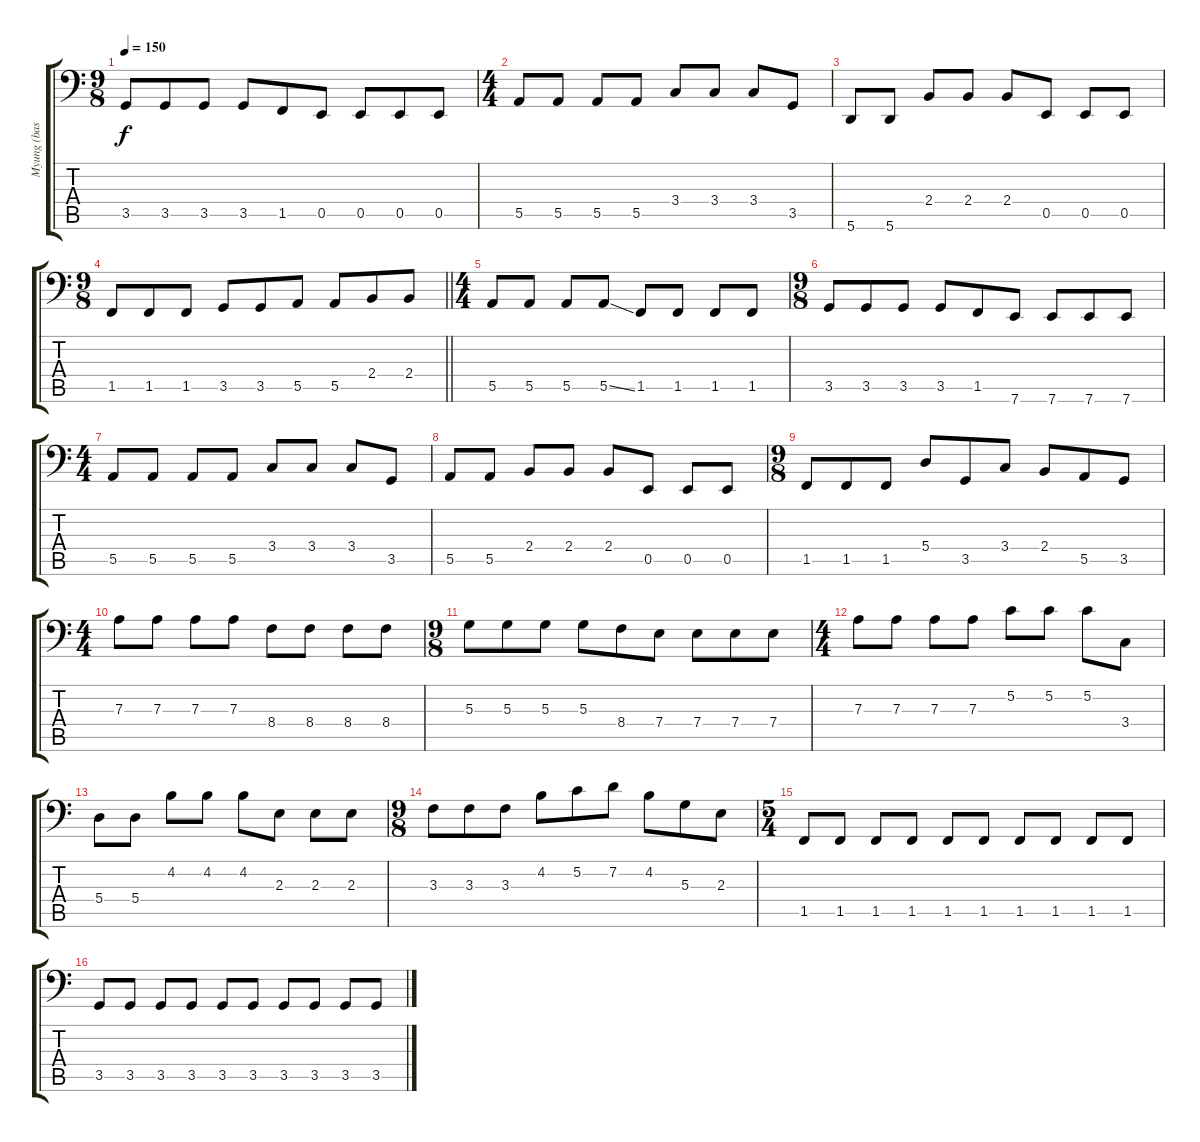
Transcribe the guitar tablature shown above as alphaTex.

\track ("Myung (bass)" "Myung (bas") {instrument electricbassfinger}
\staff {score tabs}
\tuning (C3 G2 D2 A1 E1 A0) {hide}
\ts (9 8)
\tempo 150
\clef f4
\ks aminor
3.5.8{dy f} 3.5.8 3.5.8 3.5.8 1.5.8 0.5.8 0.5.8 0.5.8 0.5.8 |
\ts (4 4)
5.5.8 5.5.8 5.5.8 5.5.8 3.4.8 3.4.8 3.4.8 3.5.8 |
5.6.8 5.6.8 2.4.8 2.4.8 2.4.8 0.5.8 0.5.8 0.5.8 |
\ts (9 8)
\barLineRight lightlight
1.5.8 1.5.8 1.5.8 3.5.8 3.5.8 5.5.8 5.5.8 2.4.8 2.4.8 |
\ts (4 4)
5.5.8 5.5.8 5.5.8 5.5{ss}.8 1.5.8 1.5.8 1.5.8 1.5.8 |
\ts (9 8)
3.5.8 3.5.8 3.5.8 3.5.8 1.5.8 7.6.8 7.6.8 7.6.8 7.6.8 |
\ts (4 4)
5.5.8 5.5.8 5.5.8 5.5.8 3.4.8 3.4.8 3.4.8 3.5.8 |
5.5.8 5.5.8 2.4.8 2.4.8 2.4.8 0.5.8 0.5.8 0.5.8 |
\ts (9 8)
1.5.8 1.5.8 1.5.8 5.4.8 3.5.8 3.4.8 2.4.8 5.5.8 3.5.8 |
\ts (4 4)
7.3.8 7.3.8 7.3.8 7.3.8 8.4.8 8.4.8 8.4.8 8.4.8 |
\ts (9 8)
5.3.8 5.3.8 5.3.8 5.3.8 8.4.8 7.4.8 7.4.8 7.4.8 7.4.8 |
\ts (4 4)
7.3.8 7.3.8 7.3.8 7.3.8 5.2.8 5.2.8 5.2.8 3.4.8 |
5.4.8 5.4.8 4.2.8 4.2.8 4.2.8 2.3.8 2.3.8 2.3.8 |
\ts (9 8)
3.3.8 3.3.8 3.3.8 4.2.8 5.2.8 7.2.8 4.2.8 5.3.8 2.3.8 |
\ts (5 4)
1.5.8 1.5.8 1.5.8 1.5.8 1.5.8 1.5.8 1.5.8 1.5.8 1.5.8 1.5.8 |
3.5.8 3.5.8 3.5.8 3.5.8 3.5.8 3.5.8 3.5.8 3.5.8 3.5.8 3.5.8
